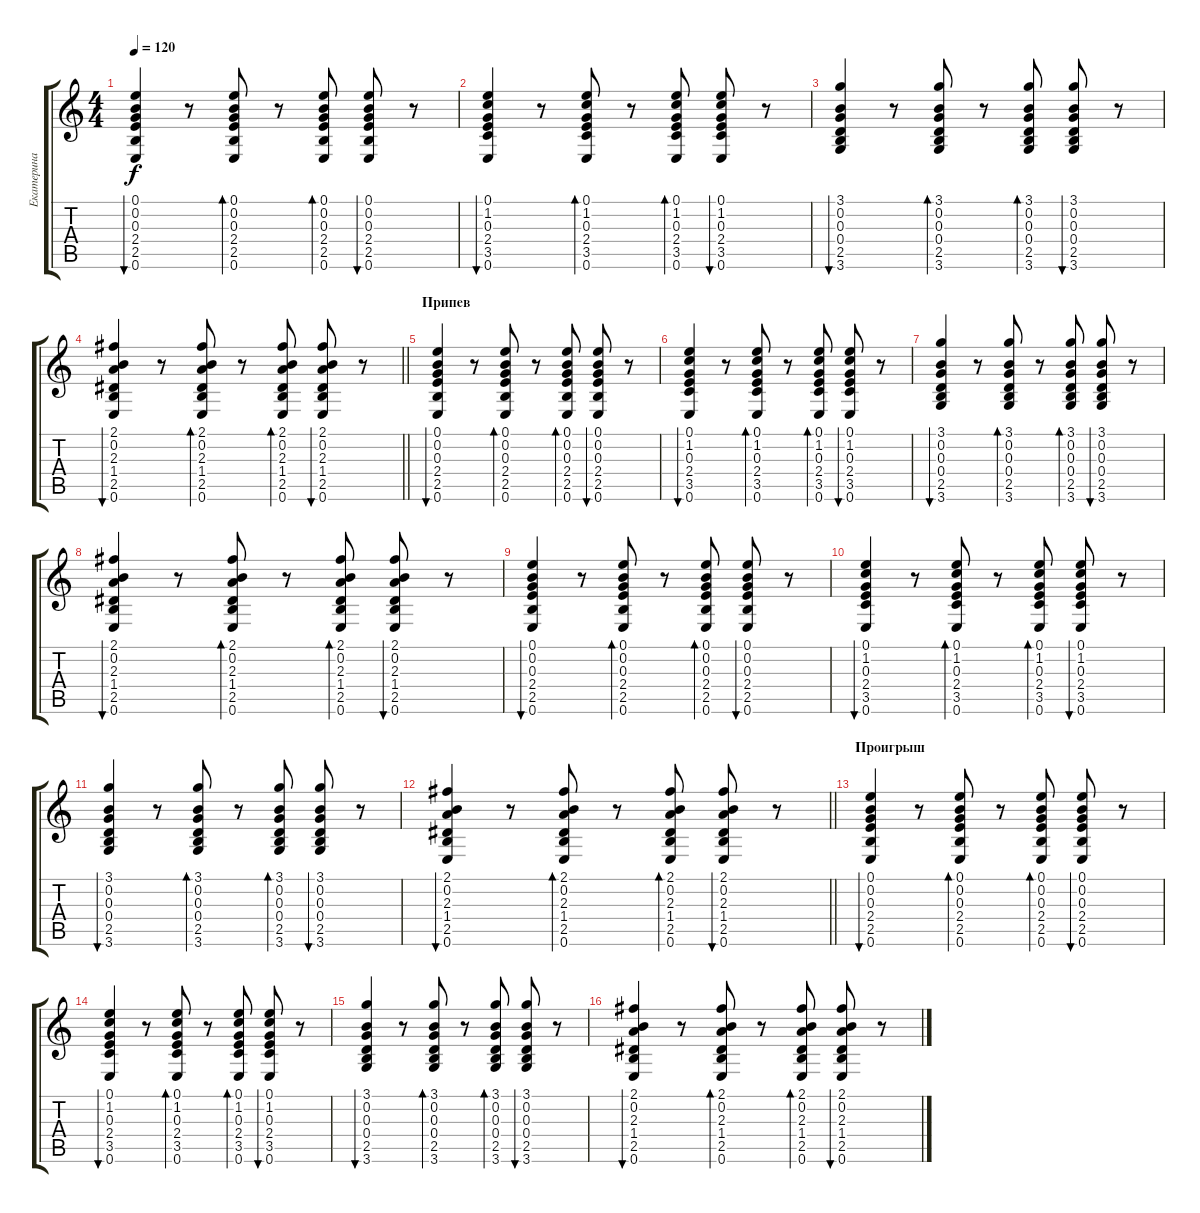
\track ("Екатерина" "Екатерина") {instrument acousticguitarnylon}
\staff {score tabs}
\tuning (E4 B3 G3 D3 A2 E2) {hide}
\ts (4 4)
\tempo 120
\clef g2
\ks c
(0.1 0.2 0.3 2.4 2.5 0.6).4{bu 60 dy f} r.8 (0.1 0.2 0.3 2.4 2.5 0.6).8{bd 60} r.8 (0.1 0.2 0.3 2.4 2.5 0.6).8{bd 60} (0.1 0.2 0.3 2.4 2.5 0.6).8{bu 60} r.8 |
(0.1 1.2 0.3 2.4 3.5 0.6).4{bu 60} r.8 (0.1 1.2 0.3 2.4 3.5 0.6).8{bd 60} r.8 (0.1 1.2 0.3 2.4 3.5 0.6).8{bd 60} (0.1 1.2 0.3 2.4 3.5 0.6).8{bu 60} r.8 |
(3.1 0.2 0.3 0.4 2.5 3.6).4{bu 60} r.8 (3.1 0.2 0.3 0.4 2.5 3.6).8{bd 60} r.8 (3.1 0.2 0.3 0.4 2.5 3.6).8{bd 60} (3.1 0.2 0.3 0.4 2.5 3.6).8{bu 60} r.8 |
\barLineRight lightlight
(2.1 0.2 2.3 1.4 2.5 0.6).4{bu 60} r.8 (2.1 0.2 2.3 1.4 2.5 0.6).8{bd 60} r.8 (2.1 0.2 2.3 1.4 2.5 0.6).8{bd 60} (2.1 0.2 2.3 1.4 2.5 0.6).8{bu 60} r.8 |
\section ("" "Припев")
(0.1 0.2 0.3 2.4 2.5 0.6).4{bu 60} r.8 (0.1 0.2 0.3 2.4 2.5 0.6).8{bd 60} r.8 (0.1 0.2 0.3 2.4 2.5 0.6).8{bd 60} (0.1 0.2 0.3 2.4 2.5 0.6).8{bu 60} r.8 |
(0.1 1.2 0.3 2.4 3.5 0.6).4{bu 60} r.8 (0.1 1.2 0.3 2.4 3.5 0.6).8{bd 60} r.8 (0.1 1.2 0.3 2.4 3.5 0.6).8{bd 60} (0.1 1.2 0.3 2.4 3.5 0.6).8{bu 60} r.8 |
(3.1 0.2 0.3 0.4 2.5 3.6).4{bu 60} r.8 (3.1 0.2 0.3 0.4 2.5 3.6).8{bd 60} r.8 (3.1 0.2 0.3 0.4 2.5 3.6).8{bd 60} (3.1 0.2 0.3 0.4 2.5 3.6).8{bu 60} r.8 |
(2.1 0.2 2.3 1.4 2.5 0.6).4{bu 60} r.8 (2.1 0.2 2.3 1.4 2.5 0.6).8{bd 60} r.8 (2.1 0.2 2.3 1.4 2.5 0.6).8{bd 60} (2.1 0.2 2.3 1.4 2.5 0.6).8{bu 60} r.8 |
(0.1 0.2 0.3 2.4 2.5 0.6).4{bu 60} r.8 (0.1 0.2 0.3 2.4 2.5 0.6).8{bd 60} r.8 (0.1 0.2 0.3 2.4 2.5 0.6).8{bd 60} (0.1 0.2 0.3 2.4 2.5 0.6).8{bu 60} r.8 |
(0.1 1.2 0.3 2.4 3.5 0.6).4{bu 60} r.8 (0.1 1.2 0.3 2.4 3.5 0.6).8{bd 60} r.8 (0.1 1.2 0.3 2.4 3.5 0.6).8{bd 60} (0.1 1.2 0.3 2.4 3.5 0.6).8{bu 60} r.8 |
(3.1 0.2 0.3 0.4 2.5 3.6).4{bu 60} r.8 (3.1 0.2 0.3 0.4 2.5 3.6).8{bd 60} r.8 (3.1 0.2 0.3 0.4 2.5 3.6).8{bd 60} (3.1 0.2 0.3 0.4 2.5 3.6).8{bu 60} r.8 |
\barLineRight lightlight
(2.1 0.2 2.3 1.4 2.5 0.6).4{bu 60} r.8 (2.1 0.2 2.3 1.4 2.5 0.6).8{bd 60} r.8 (2.1 0.2 2.3 1.4 2.5 0.6).8{bd 60} (2.1 0.2 2.3 1.4 2.5 0.6).8{bu 60} r.8 |
\section ("" "Проигрыш")
(0.1 0.2 0.3 2.4 2.5 0.6).4{bu 60} r.8 (0.1 0.2 0.3 2.4 2.5 0.6).8{bd 60} r.8 (0.1 0.2 0.3 2.4 2.5 0.6).8{bd 60} (0.1 0.2 0.3 2.4 2.5 0.6).8{bu 60} r.8 |
(0.1 1.2 0.3 2.4 3.5 0.6).4{bu 60} r.8 (0.1 1.2 0.3 2.4 3.5 0.6).8{bd 60} r.8 (0.1 1.2 0.3 2.4 3.5 0.6).8{bd 60} (0.1 1.2 0.3 2.4 3.5 0.6).8{bu 60} r.8 |
(3.1 0.2 0.3 0.4 2.5 3.6).4{bu 60} r.8 (3.1 0.2 0.3 0.4 2.5 3.6).8{bd 60} r.8 (3.1 0.2 0.3 0.4 2.5 3.6).8{bd 60} (3.1 0.2 0.3 0.4 2.5 3.6).8{bu 60} r.8 |
(2.1 0.2 2.3 1.4 2.5 0.6).4{bu 60} r.8 (2.1 0.2 2.3 1.4 2.5 0.6).8{bd 60} r.8 (2.1 0.2 2.3 1.4 2.5 0.6).8{bd 60} (2.1 0.2 2.3 1.4 2.5 0.6).8{bu 60} r.8
